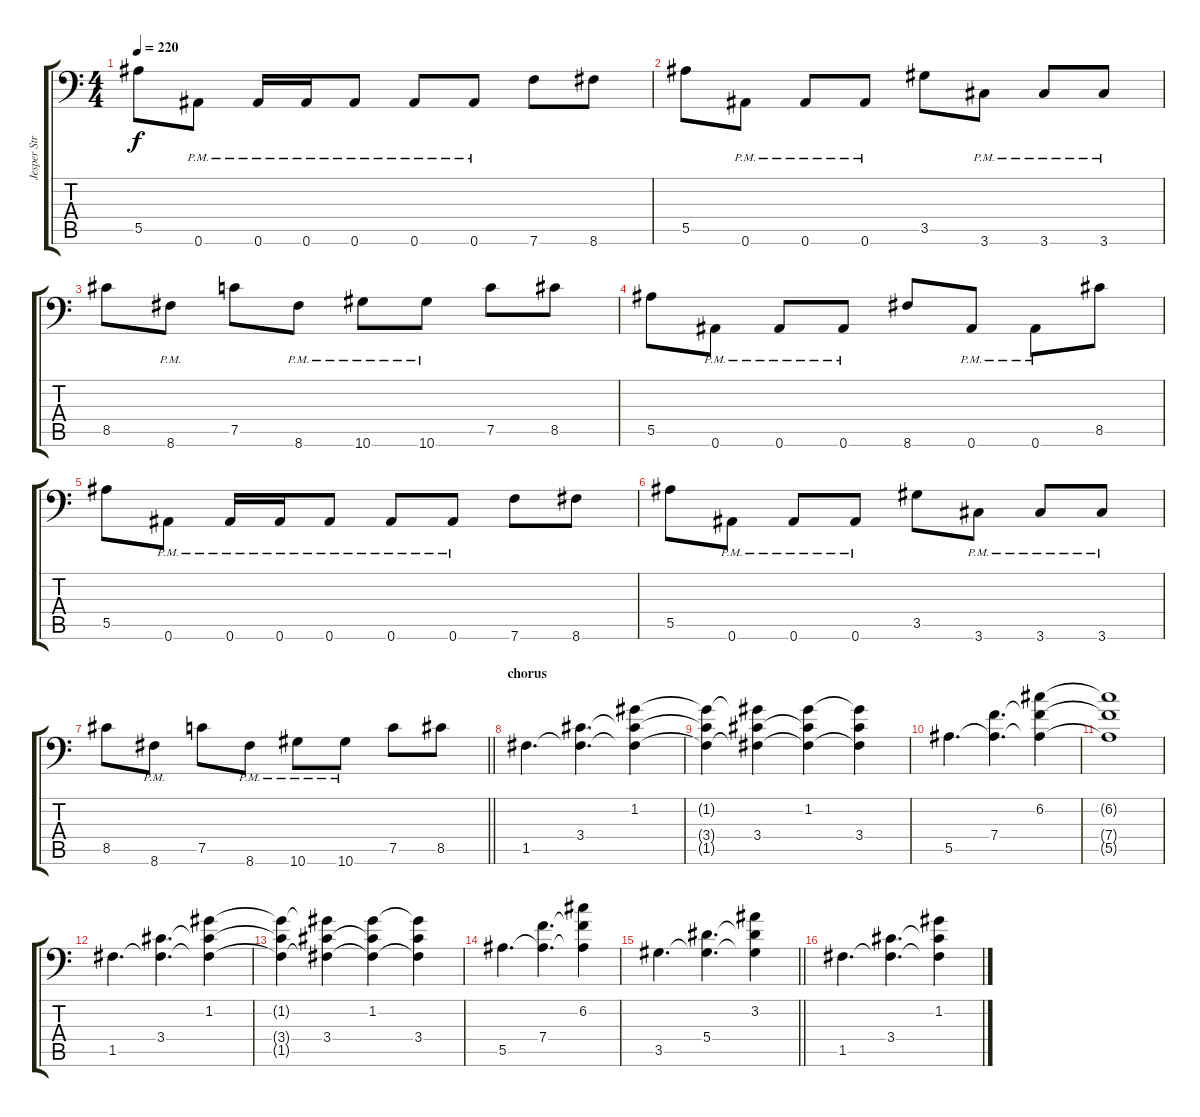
\track ("Jesper Strömblad" "Jesper Str") {instrument distortionguitar}
\staff {score tabs}
\tuning (C4 G3 Eb3 Bb2 F2 Bb1) {hide}
\ts (4 4)
\tempo 220
\clef f4
\ks c
5.5.8{dy f} 0.6{pm}.8 0.6{pm}.16 0.6{pm}.16 0.6{pm}.8 0.6{pm}.8 0.6{pm}.8 7.6.8 8.6.8 |
5.5.8 0.6{pm}.8 0.6{pm}.8 0.6{pm}.8 3.5.8 3.6{pm}.8 3.6{pm}.8 3.6{pm}.8 |
8.5.8 8.6{pm}.8 7.5.8 8.6{pm}.8 10.6{pm}.8 10.6{pm}.8 7.5.8 8.5.8 |
5.5.8 0.6{pm}.8 0.6{pm}.8 0.6{pm}.8 8.6.8 0.6{pm}.8 0.6{pm}.8 8.5.8 |
5.5.8 0.6{pm}.8 0.6{pm}.16 0.6{pm}.16 0.6{pm}.8 0.6{pm}.8 0.6{pm}.8 7.6.8 8.6.8 |
5.5.8 0.6{pm}.8 0.6{pm}.8 0.6{pm}.8 3.5.8 3.6{pm}.8 3.6{pm}.8 3.6{pm}.8 |
\barLineRight lightlight
8.5.8 8.6{pm}.8 7.5.8 8.6{pm}.8 10.6{pm}.8 10.6{pm}.8 7.5.8 8.5.8 |
\section ("" "chorus")
1.5.4{d} (3.4 1.5{t}).4{d} (1.2 3.4{t} 1.5{t}).4 |
(1.2{t} 3.4{t} 1.5{t}).4 (1.2{t} 3.4 1.5{t}).4 (1.2 3.4{t} 1.5{t}).4 (1.2{t} 3.4 1.5{t}).4 |
5.5.4{d} (7.4 5.5{t}).4{d} (6.2 7.4{t} 5.5{t}).4 |
(6.2{t} 7.4{t} 5.5{t}).1 |
1.5.4{d} (3.4 1.5{t}).4{d} (1.2 3.4{t} 1.5{t}).4 |
(1.2{t} 3.4{t} 1.5{t}).4 (1.2{t} 3.4 1.5{t}).4 (1.2 3.4{t} 1.5{t}).4 (1.2{t} 3.4 1.5{t}).4 |
5.5.4{d} (7.4 5.5{t}).4{d} (6.2 7.4{t} 5.5{t}).4 |
\barLineRight lightlight
3.5.4{d} (5.4 3.5{t}).4{d} (3.2 5.4{t} 3.5{t}).4 |
1.5.4{d} (3.4 1.5{t}).4{d} (1.2 3.4{t} 1.5{t}).4
